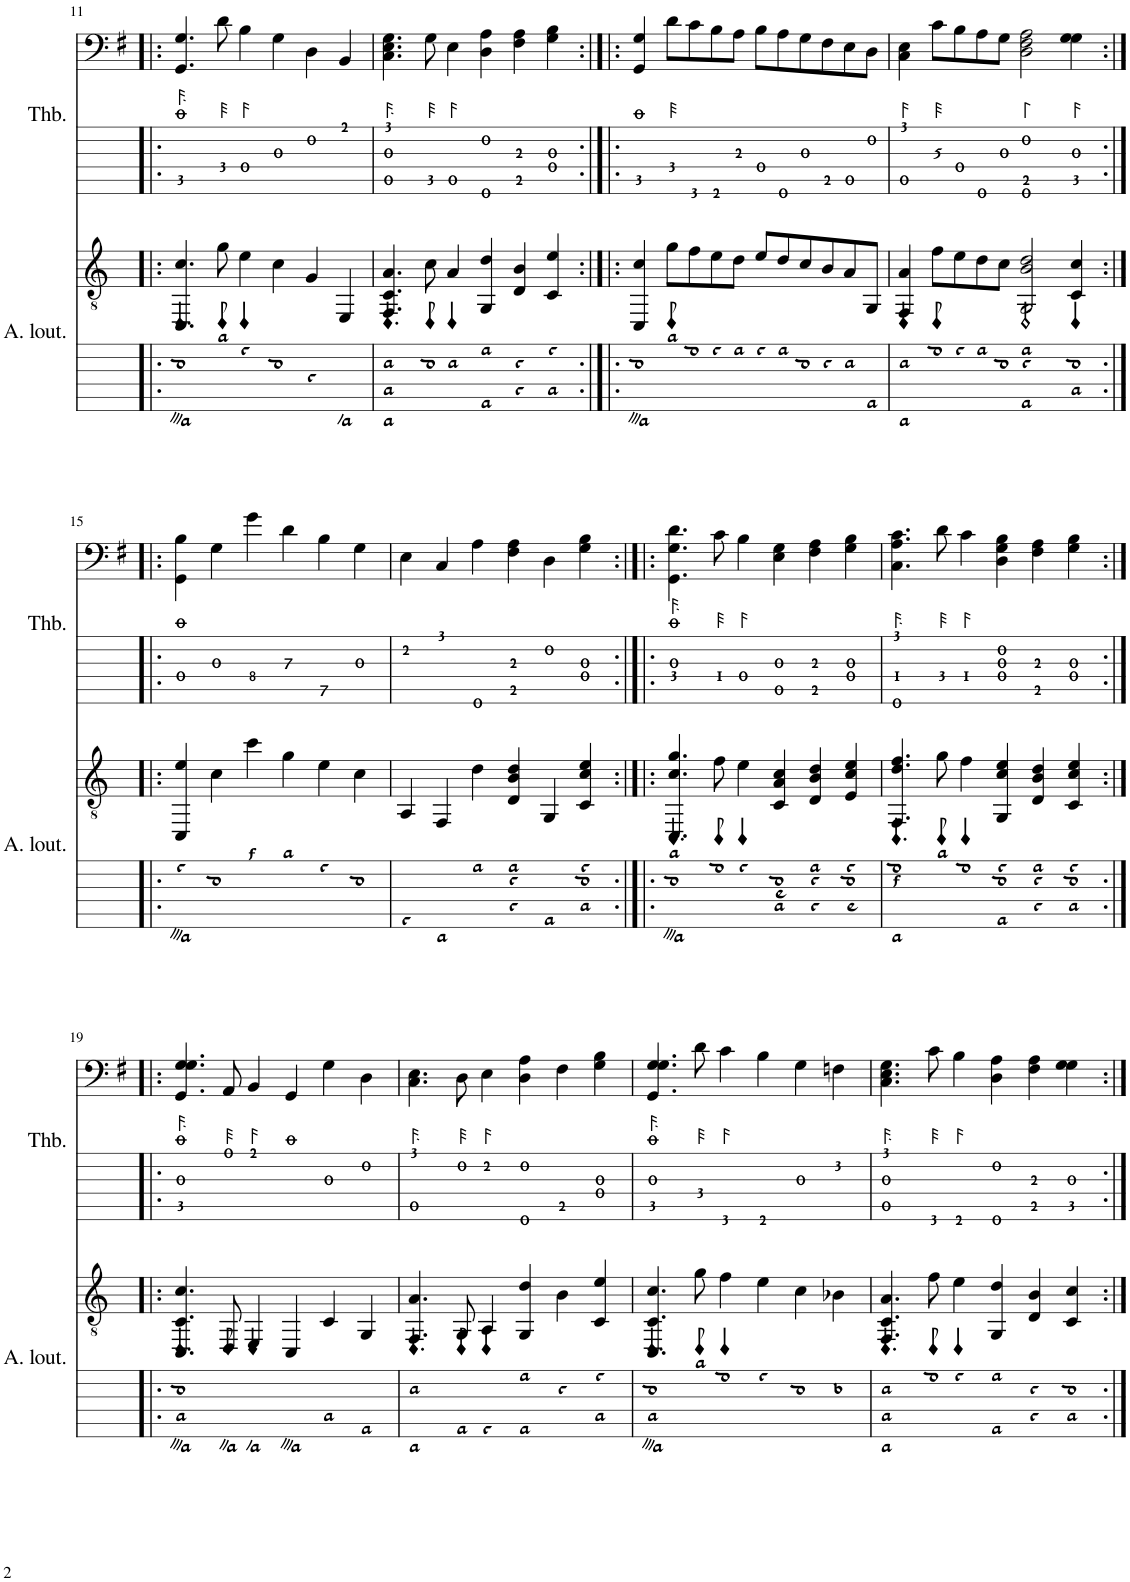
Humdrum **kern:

**kern	**kern	**kern	**kern
*part2	*part2	*part1	*part1
*staff4	*staff3	*staff2	*staff1
*I"Arciloutna	*	*I"Theorba	*
*I'A. lout.	*	*I'Thb.	*
!!LO:PB:g=z
*	*clefGv2	*	*clefF4
*k[]	*k[]	*k[f#]	*k[f#]
*M6/4	*M6/4	*M6/4	*M6/4
=11!|:	=11!|:	=11!|:	=11!|:
4.CC 4.c	4.CC/ 4.c/	4.GG 4.G	4.GG/ 4.G/
8g	8g\	8d	8d\
4e	4e\	4B	4B\
4c	4c\	4G	4G\
4G	4G/	4D	4D\
4EE	4EE/	4BB	4BB/
=12	=12	=12	=12
4.FF 4.C 4.A	4.FF/ 4.C/ 4.A/	4.C 4.G 4.E	4.C\ 4.E\ 4.G\
8c	8c\	8G	8G\
4A	4A/	4E	4E\
4GG 4d	4GG/ 4d/	4D 4A	4D\ 4A\
4D 4B	4D/ 4B/	4A 4F#X	4F#\ 4A\
4C 4e	4C/ 4e/	4G 4B	4G\ 4B\
=13:|!|:	=13:|!|:	=13:|!|:	=13:|!|:
4CC 4c	4CC/ 4c/	4GG 4G	4GG/ 4G/
8gL	8g\L	8dL	8d\L
8f	8f\	8c	8c\
8e	8e\	8B	8B\
8dJ	8d\J	8AJ	8A\J
8eL	8e/L	8BL	8B\L
8d	8d/	8A	8A\
8c	8c/	8G	8G\
8B	8B/	8F#X	8F#\
8A	8A/	8E	8E\
8GGJ	8GG/J	8DJ	8D\J
=14	=14	=14	=14
4FF 4A	4FF/ 4A/	4C 4E	4C\ 4E\
8fL	8f\L	8cL	8c\L
8e	8e\	8B	8B\
8d	8d\	8A	8A\
8cJ	8c\J	8GJ	8G\J
2GG 2B 2d	2GG/ 2B/ 2d/	2D 2F#X 2A	2D\ 2F#\ 2A\
4C 4c	4C/ 4c/	4G 4G	4G\ 4G\
!!LO:LB:g=z
=15:|!|:	=15:|!|:	=15:|!|:	=15:|!|:
4CC 4e	4CC/ 4e/	4GG 4B	4GG\ 4B\
4c	4c\	4G	4G\
4cc	4cc\	4g	4g\
4g	4g\	4d	4d\
4e	4e\	4B	4B\
4c	4c\	4G	4G\
=16	=16	=16	=16
4AA	4AA/	4E	4E\
4FF	4FF/	4C	4C/
4d	4d\	4A	4A\
4D 4B 4d	4D/ 4B/ 4d/	4A 4F#X	4F#\ 4A\
4GG	4GG/	4D	4D\
4C 4c 4e	4C/ 4c/ 4e/	4G 4B	4G\ 4B\
=17:|!|:	=17:|!|:	=17:|!|:	=17:|!|:
4.CC 4.c 4.g	4.CC/ 4.c/ 4.g/	4.GG 4.G 4.d	4.GG\ 4.G\ 4.d\
8f	8f\	8c	8c\
4e	4e\	4B	4B\
4C 4A 4c	4C/ 4A/ 4c/	4G 4E	4E\ 4G\
4D 4B 4d	4D/ 4B/ 4d/	4A 4F#X	4F#\ 4A\
4E 4c 4e	4E/ 4c/ 4e/	4G 4B	4G\ 4B\
=18	=18	=18	=18
4.FF 4.d 4.f	4.FF/ 4.d/ 4.f/	4.C 4.c 4.A	4.C\ 4.A\ 4.c\
8g	8g\	8d	8d\
4f	4f\	4c	4c\
4GG 4c 4e	4GG/ 4c/ 4e/	4D 4G 4B	4D\ 4G\ 4B\
4D 4B 4d	4D/ 4B/ 4d/	4A 4F#X	4F#\ 4A\
4C 4c 4e	4C/ 4c/ 4e/	4G 4B	4G\ 4B\
!!LO:LB:g=z
=19:|!|:	=19:|!|:	=19:|!|:	=19:|!|:
4.CC 4.C 4.c	4.CC/ 4.C/ 4.c/	4.GG 4.G 4.G	4.GG/ 4.G/ 4.G/
8DD	8DD/	8AA	8AA/
4EE	4EE/	4BB	4BB/
4CC	4CC/	4GG	4GG/
4C	4C/	4G	4G\
4GG	4GG/	4D	4D\
=20	=20	=20	=20
4.FF 4.A	4.FF/ 4.A/	4.C 4.E	4.C\ 4.E\
8GG	8GG/	8D	8D\
4AA	4AA/	4E	4E\
4GG 4d	4GG/ 4d/	4D 4A	4D\ 4A\
4B	4B\	4F#X	4F#\
4C 4e	4C/ 4e/	4G 4B	4G\ 4B\
=21	=21	=21	=21
4.CC 4.C 4.c	4.CC/ 4.C/ 4.c/	4.GG 4.G 4.G	4.GG/ 4.G/ 4.G/
8g	8g\	8d	8d\
4f	4f\	4c	4c\
4e	4e\	4B	4B\
4c	4c\	4G	4G\
4B-X	4B-X\	4F	4Fn\
=22	=22	=22	=22
4.FF 4.C 4.A	4.FF/ 4.C/ 4.A/	4.C 4.G 4.E	4.C\ 4.E\ 4.G\
8f	8f\	8c	8c\
4e	4e\	4B	4B\
4GG 4d	4GG/ 4d/	4D 4A	4D\ 4A\
4D 4B	4D/ 4B/	4A 4F#X	4F#\ 4A\
4C 4c	4C/ 4c/	4G 4G	4G\ 4G\
=:|!	=:|!	=:|!	=:|!
*-	*-	*-	*-
